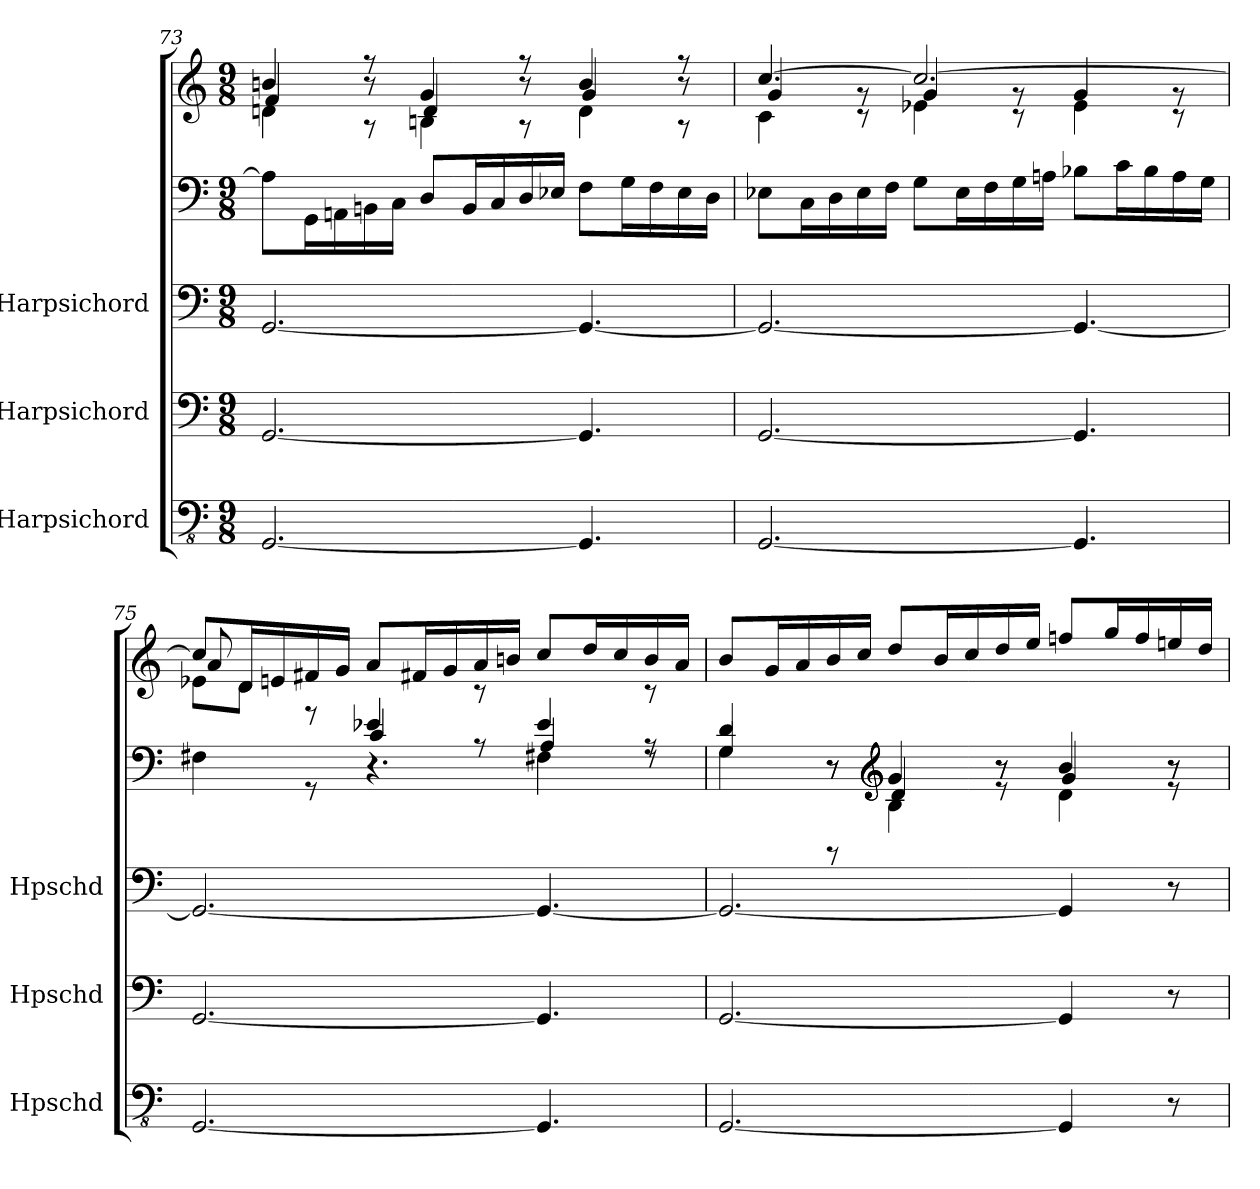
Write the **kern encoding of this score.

**kern	**kern	**kern	**kern	**kern
*part3	*part2	*part1	*part1	*part1
*staff5	*staff4	*staff3	*staff2	*staff1
*I"Harpsichord	*I"Harpsichord	*I"Harpsichord	*	*
*I'Hpschd	*I'Hpschd	*I'Hpschd	*	*
!!LO:PB:g=z
*clefFv4	*clefF4	*clefF4	*clefF4	*clefG2
*k[]	*k[]	*k[]	*k[]	*k[]
*M9/8	*M9/8	*M9/8	*M9/8	*M9/8
=73	=73	=73	=73	=73
*	*	*	*	*^
*	*	*	*	*	*^
[2.GGG/	[2.GG/	[2.GG/	8A-\L]	4bn/	4f/	4dn\
.	.	.	16GG\L	.	.	.
.	.	.	16AAn\	.	.	.
.	.	.	16BBn\	8r	8rff	8rA
.	.	.	16C\JJ	.	.	.
.	.	.	8D/L	4g/	4d/	4Bn\
.	.	.	16BB/L	.	.	.
.	.	.	16C/	.	.	.
.	.	.	16D/	8r	8rff	8rA
.	.	.	16E-X/JJ	.	.	.
4.GGG/]	4.GG/]	4.GG/_	8F\L	4b/	4g/	4d\
.	.	.	16G\L	.	.	.
.	.	.	16F\	.	.	.
.	.	.	16E-\	8rA	8rff	8r
.	.	.	16D\JJ	.	.	.
=74	=74	=74	=74	=74	=74	=74
[2.GGG/	[2.GG/	2.GG/_	8E-X\L	[4.cc/	4g/	4c\
.	.	.	16C\L	.	.	.
.	.	.	16D\	.	.	.
.	.	.	16E-\	.	8rg	8rc
.	.	.	16F\JJ	.	.	.
.	.	.	8G\L	2.cc/_	4g/	4e-X\
.	.	.	16E-\L	.	.	.
.	.	.	16F\	.	.	.
.	.	.	16G\	.	8rg	8rc
.	.	.	16An\JJ	.	.	.
4.GGG/]	4.GG/]	4.GG/_	8B-X\L	.	4g/	4e-\
.	.	.	16c\L	.	.	.
.	.	.	16B-\	.	.	.
.	.	.	16A\	.	8rg	8rc
.	.	.	16G\JJ	.	.	.
=75	=75	=75	=75	=75	=75	=75
*	*	*	*^	*	*	*
*	*	*	*	*^	*	*	*
[2.GGG/	[2.GG/	2.GG/_	4.ryy	4F#X\	4.ryy	8cc/L]	8a/	8e-X\L
.	.	.	.	.	.	16d/L	1ryy	8d\J
.	.	.	.	.	.	16en/	.	.
.	.	.	.	8rGG	.	16f#X/	.	8rF
.	.	.	.	.	.	16g/JJ	.	.
.	.	.	4e-X/	4c/	4.r	8a/L	.	4ryy
.	.	.	.	.	.	16f#X/L	.	.
.	.	.	.	.	.	16g/	.	.
.	.	.	8ryy	8rA	.	16a/	.	8r
.	.	.	.	.	.	16bn/JJ	.	.
4.GGG/]	4.GG/]	4.GG/_	4e-/	4A/	4F#X\	8cc/L	.	4ryy
.	.	.	.	.	.	16dd/L	.	.
.	.	.	.	.	.	16cc/	.	.
.	.	.	8ryy	8rA	8rF	16b/	.	8r
.	.	.	.	.	.	16a/JJ	.	.
*	*	*	*	*	*	*v	*v	*v
!!LO:LB:g=z
=76	=76	=76	=76	=76	=76	=76
[2.GGG/	[2.GG/	2.GG/_	4d/	4G\	4G/	8b/L
.	.	.	.	.	.	16g/L
.	.	.	.	.	.	16a/
.	.	.	8r	8r	8rBBBB	16b/
.	.	.	.	.	.	16cc/JJ
*	*	*	*clefG2	*	*	*
.	.	.	4g/	4d/	4B\	8dd/L
.	.	.	.	.	.	16b/L
.	.	.	.	.	.	16cc/
.	.	.	8r	8r	8re	16dd/
.	.	.	.	.	.	16ee/JJ
4GGG/]	4GG/]	4GG/]	4b/	4g/	4d\	8ffn/L
.	.	.	.	.	.	16gg/L
.	.	.	.	.	.	16ff/
8r	8r	8r	8re	8r	8r	16een/
.	.	.	.	.	.	16dd/JJ
*	*	*	*v	*v	*v	*
=	=	=	=	=
*-	*-	*-	*-	*-
